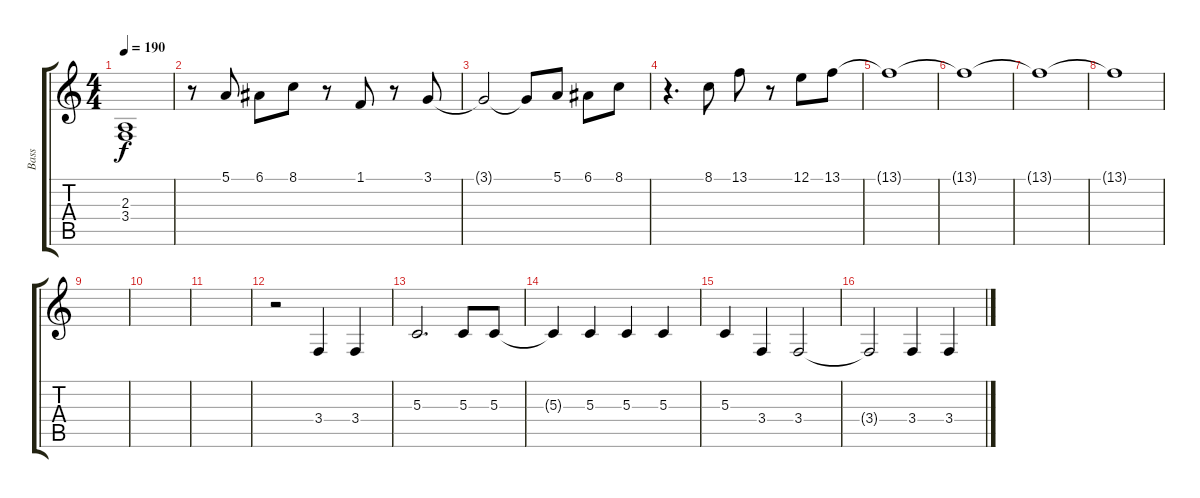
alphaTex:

\track ("Bass" "Bass") {instrument voiceoohs}
\staff {score tabs}
\tuning (E4 B3 G3 D3 A2 E2) {hide}
\ts (4 4)
\tempo 190
\clef g2
\ks c
(2.3 3.4).1{dy f} |
r.8 5.1.8 6.1.8 8.1.8 r.8 1.1.8 r.8 3.1.8 |
3.1{t}.2 3.1{t}.8 5.1.8 6.1.8 8.1.8 |
r.4{d} 8.1.8 13.1.8 r.8 12.1.8 13.1.8 |
13.1{t}.1 |
13.1{t}.1 |
13.1{t}.1 |
13.1{t}.1 |
|
|
|
r.2 3.4.4 3.4.4 |
5.3.2{d} 5.3.8 5.3.8 |
5.3{t}.4 5.3.4 5.3.4 5.3.4 |
5.3.4 3.4.4 3.4.2 |
3.4{t}.2 3.4.4 3.4.4
